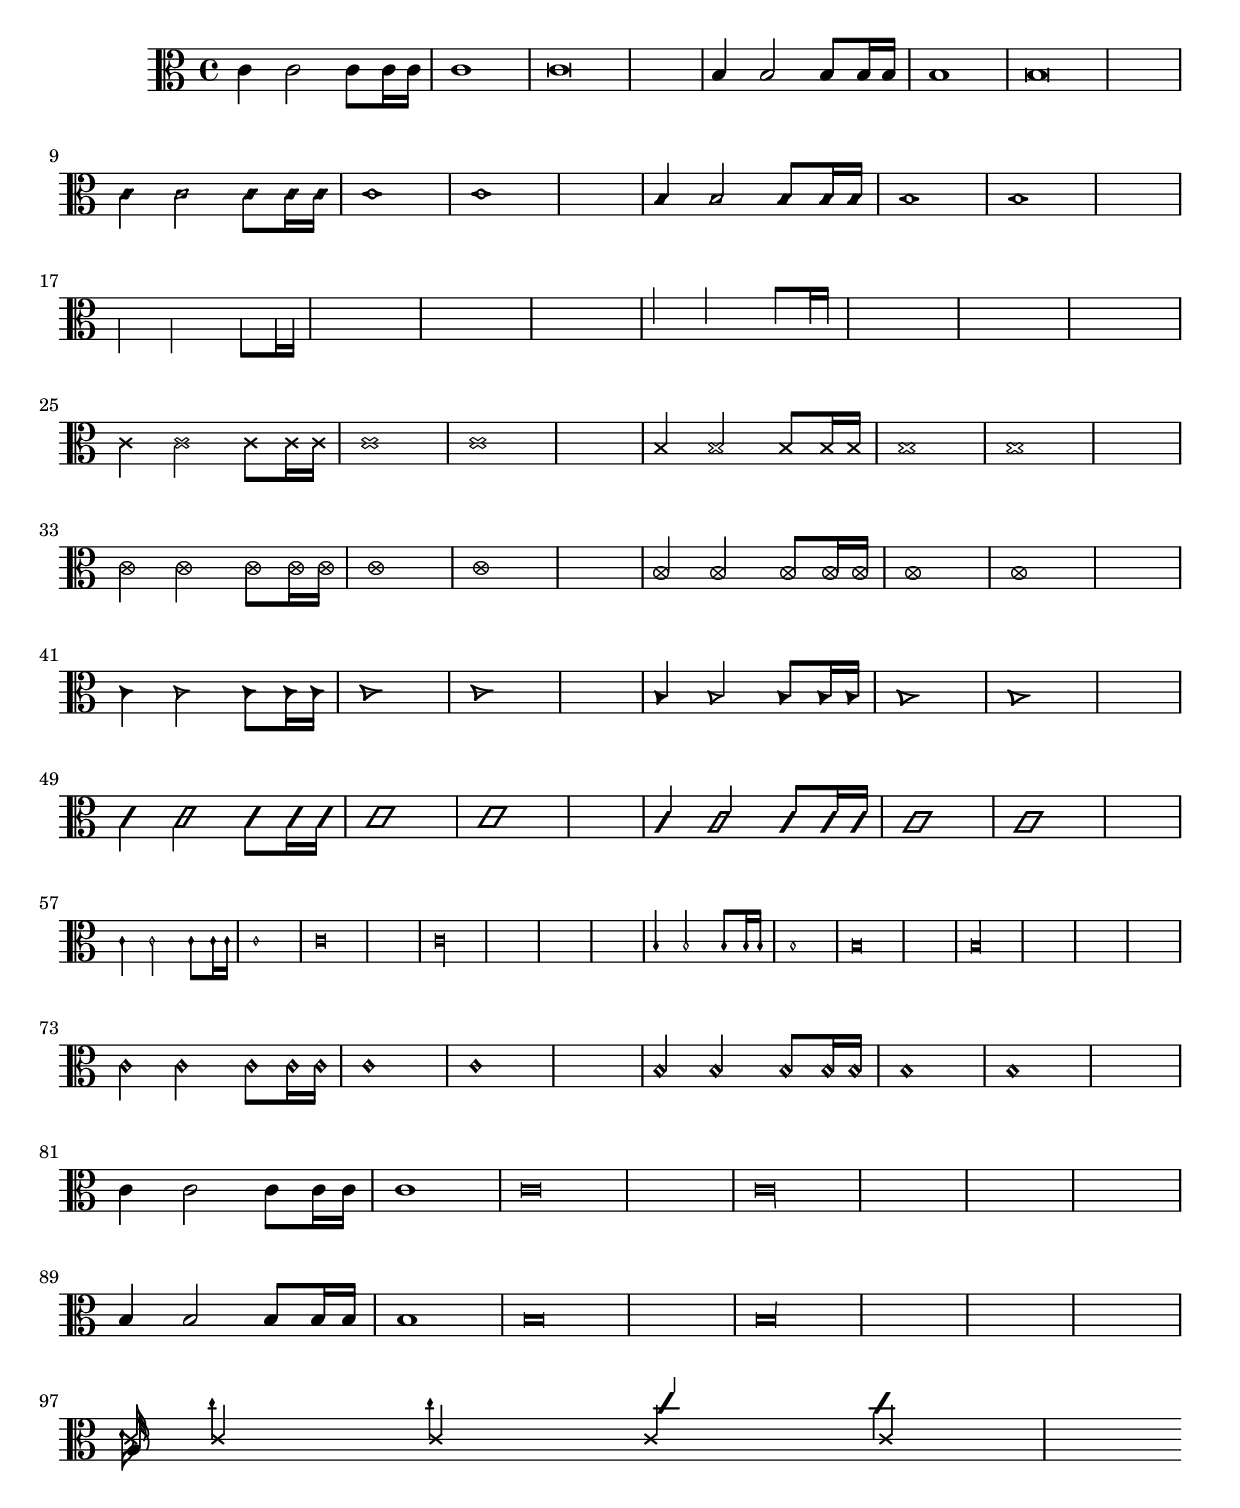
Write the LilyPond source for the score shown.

\version "1.3.146"
\header{
texidoc="
Note head shapes are settable.  The stem endings should be adjusted
per note head.  If you want different note head styles on one stem,
you must create a special context called Thread.

Harmonic notes have a different shape and different
dimensions. Nevertheless, noteheads in both styles can be combined, on
either up or down stems.
"
}

\score { \notes \relative c'{ \clef C
% \property Voice.Stem \override #'thickness = #5.0
\property Voice.NoteHead \set #'style = #'default
c4 c2 c8  c16 c16 c1 c\breve b4 b2 b8  b16 b16 b1 b\breve \break
\property Voice.NoteHead \set #'style = #'diamond
c4 c2 c8  c16 c16 c1 c\breve b4 b2 b8  b16 b16 b1 b\breve \break
\property Voice.NoteHead \set #'style = #'transparent
c4 c2 c8  c16 c16 c1 c\breve b4 b2 b8  b16 b16 b1 b\breve \break
\property Voice.NoteHead \set #'style = #'cross
c4 c2 c8  c16 c16 c1 c\breve b4 b2 b8  b16 b16 b1 b\breve \break
\property Voice.NoteHead \set #'style = #'xcircle
c4 c2 c8  c16 c16 c1 c\breve b4 b2 b8  b16 b16 b1 b\breve \break
\property Voice.NoteHead \set #'style = #'triangle
c4 c2 c8  c16 c16 c1 c\breve b4 b2 b8  b16 b16 b1 b\breve \break
\property Voice.NoteHead \set #'style = #'slash
c4 c2 c8  c16 c16 c1 c\breve b4 b2 b8  b16 b16 b1 b\breve \break
\property Voice.NoteHead \set #'style = #'mensural
c4 c2 c8  c16 c16  c1 c\breve c\longa b4 b2 b8  b16 b16 b1 b\breve b\longa \break
\property Voice.NoteHead \set #'style = #'harmonic
c4 c2 c8  c16 c16 c1 c\breve b4 b2 b8  b16 b16 b1 b\breve \break
\property Voice.NoteHead \set #'style = #'baroque
c4 c2 c8  c16 c16  c1 c\breve c\longa b4 b2 b8  b16 b16 b1 b\breve b\longa \break


   \context Voice = another <
    \context Thread = TA
      {
        \property Thread.NoteHead \set #'style = #'cross
        \property Voice.Stem \set #'direction = #1
        c16
       }
    \context Thread = TB
      { \property Thread.NoteHead \set #'style = #'default a16  }

    \context Thread = TC
      { \property Thread.NoteHead \set #'style = #'mensural d16 }

  >


   \context Voice <
     \context Thread = TA {
       \property Thread.NoteHead \set #'style = #'cross
       c4 c4 c4 c4 }
     \context Thread = TB {
       \property Thread.NoteHead \set #'style = #'mensural
       c'4 \stemDown c
       \property Thread.NoteHead \set #'style = #'slash
       \stemUp c4 \stemDown c
} >

}

    \paper {}
}
